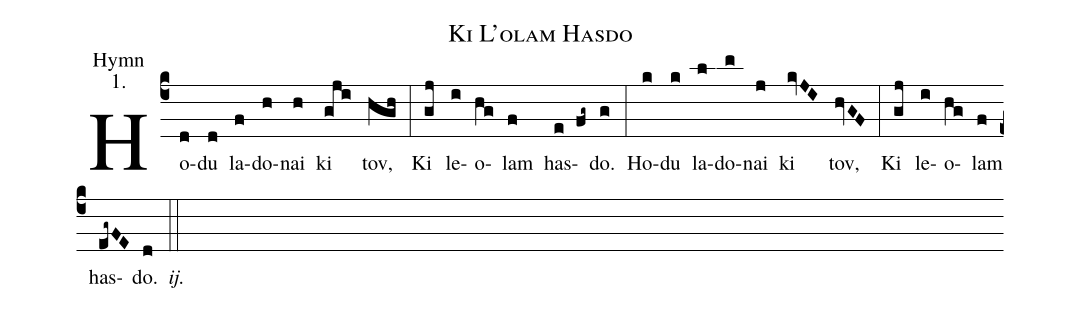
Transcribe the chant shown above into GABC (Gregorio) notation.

name: Ki L'olam Hasdo;
mode: 1;
annotation: Hymn;
annotation: 1.;
%%
(c4)
Ho(d)du(d) la(f)do(h)nai(h) ki(gji) tov,(hgh) (:)
Ki(gj) le(i)o(hg)lam(f) has(e fg~)do.(g) (:)
Ho(k)du(k) la(l)do(m)nai(j) ki(kvJI) tov,(hvGF) (:)
Ki(gj) le(i)o(hg)lam(f) has(eg~FE)do.(d) <i>ij.</i>(::)
